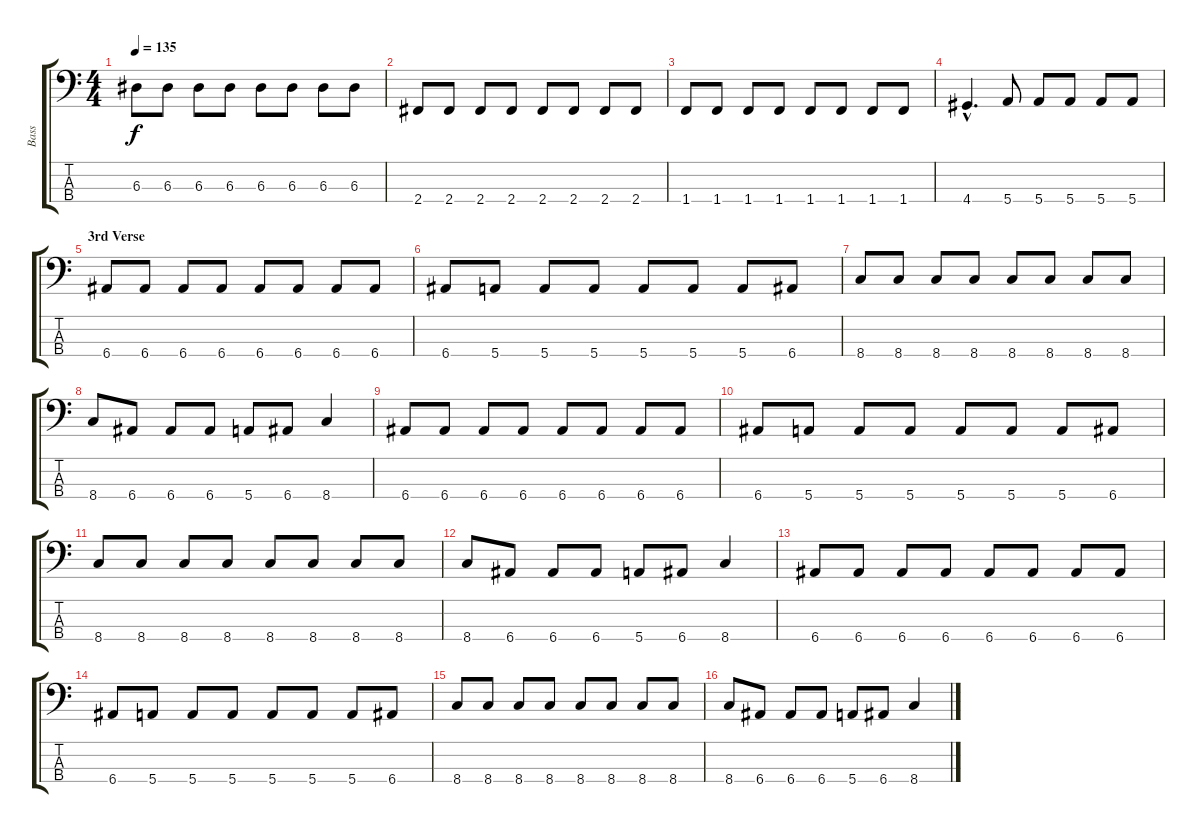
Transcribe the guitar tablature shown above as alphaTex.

\track ("Bass" "Bass") {instrument electricbasspick}
\staff {score tabs}
\tuning (G2 D2 A1 E1) {hide}
\ts (4 4)
\tempo 135
\clef f4
\ks c
6.3.8{dy f} 6.3.8 6.3.8 6.3.8 6.3.8 6.3.8 6.3.8 6.3.8 |
2.4.8 2.4.8 2.4.8 2.4.8 2.4.8 2.4.8 2.4.8 2.4.8 |
1.4.8 1.4.8 1.4.8 1.4.8 1.4.8 1.4.8 1.4.8 1.4.8 |
4.4{hac}.4{d} 5.4.8 5.4.8 5.4.8 5.4.8 5.4.8 |
\section ("" "3rd Verse")
6.4.8 6.4.8 6.4.8 6.4.8 6.4.8 6.4.8 6.4.8 6.4.8 |
6.4.8 5.4.8 5.4.8 5.4.8 5.4.8 5.4.8 5.4.8 6.4.8 |
8.4.8 8.4.8 8.4.8 8.4.8 8.4.8 8.4.8 8.4.8 8.4.8 |
8.4.8 6.4.8 6.4.8 6.4.8 5.4.8 6.4.8 8.4.4 |
6.4.8 6.4.8 6.4.8 6.4.8 6.4.8 6.4.8 6.4.8 6.4.8 |
6.4.8 5.4.8 5.4.8 5.4.8 5.4.8 5.4.8 5.4.8 6.4.8 |
8.4.8 8.4.8 8.4.8 8.4.8 8.4.8 8.4.8 8.4.8 8.4.8 |
8.4.8 6.4.8 6.4.8 6.4.8 5.4.8 6.4.8 8.4.4 |
6.4.8 6.4.8 6.4.8 6.4.8 6.4.8 6.4.8 6.4.8 6.4.8 |
6.4.8 5.4.8 5.4.8 5.4.8 5.4.8 5.4.8 5.4.8 6.4.8 |
8.4.8 8.4.8 8.4.8 8.4.8 8.4.8 8.4.8 8.4.8 8.4.8 |
8.4.8 6.4.8 6.4.8 6.4.8 5.4.8 6.4.8 8.4.4
